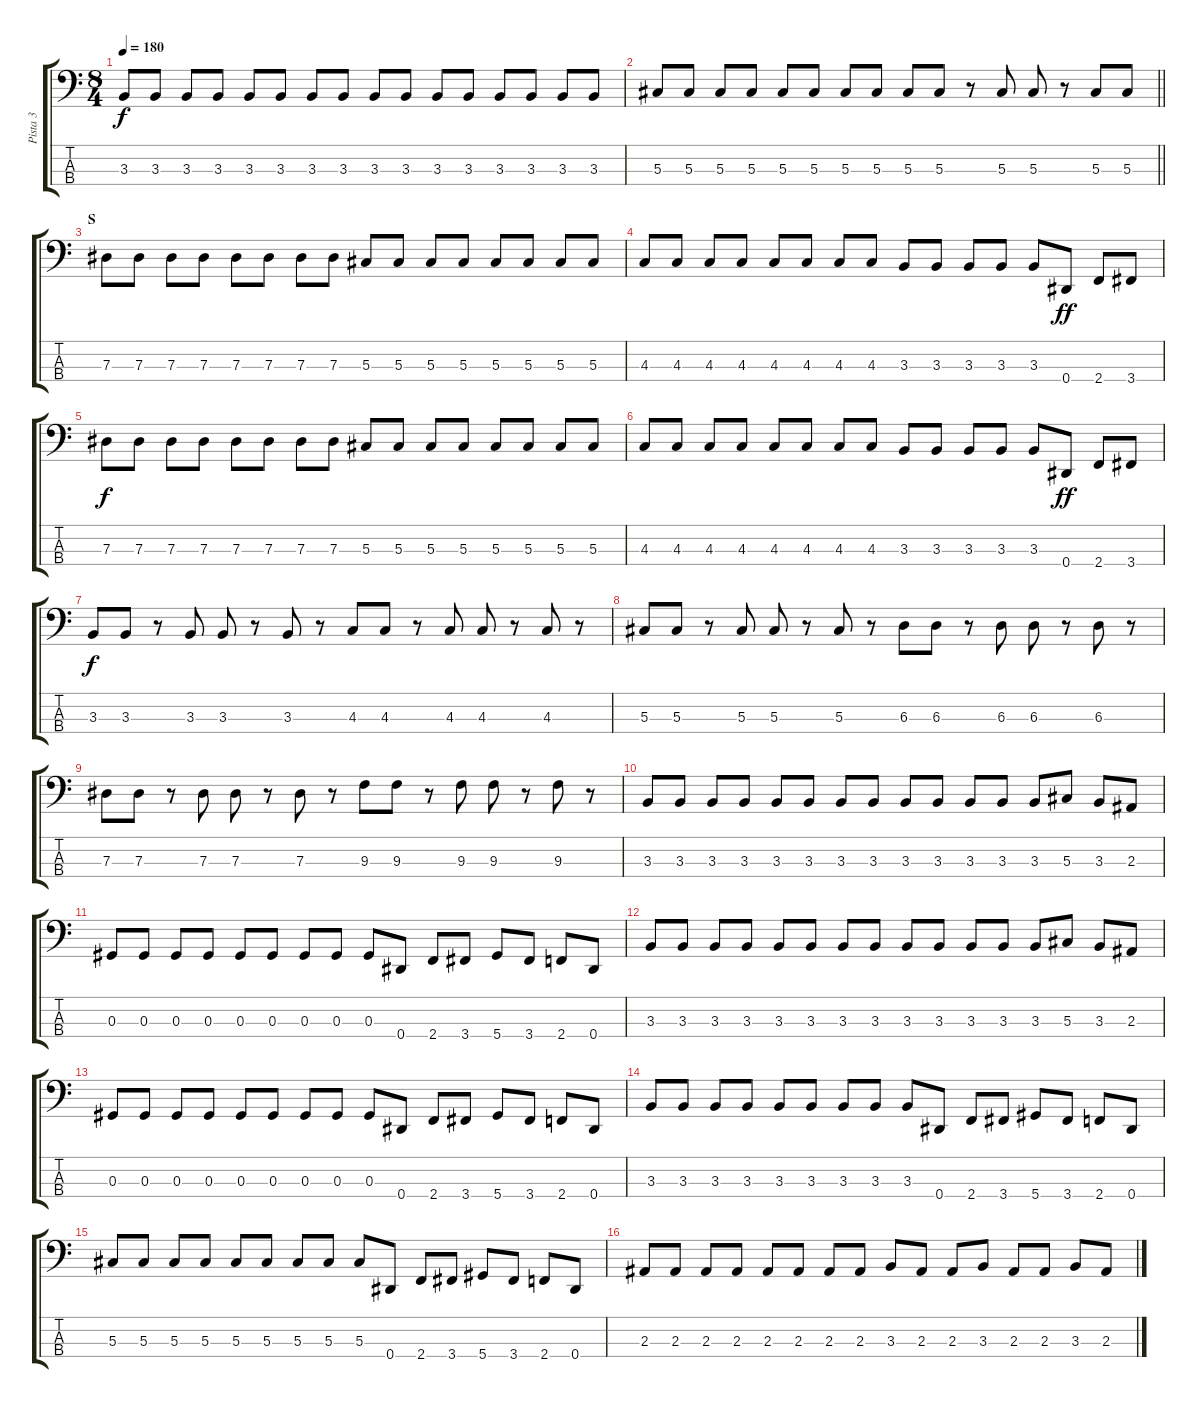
\track ("Pista 3" "Pista 3") {instrument electricbassfinger}
\staff {score tabs}
\tuning (Gb2 Db2 Ab1 Eb1) {hide}
\ts (8 4)
\tempo 180
\clef f4
\ks c
3.3.8{dy f} 3.3.8 3.3.8 3.3.8 3.3.8 3.3.8 3.3.8 3.3.8 3.3.8 3.3.8 3.3.8 3.3.8 3.3.8 3.3.8 3.3.8 3.3.8 |
\barLineRight lightlight
5.3.8 5.3.8 5.3.8 5.3.8 5.3.8 5.3.8 5.3.8 5.3.8 5.3.8 5.3.8 r.8 5.3.8 5.3.8 r.8 5.3.8 5.3.8 |
\section ("" "S")
7.3.8 7.3.8 7.3.8 7.3.8 7.3.8 7.3.8 7.3.8 7.3.8 5.3.8 5.3.8 5.3.8 5.3.8 5.3.8 5.3.8 5.3.8 5.3.8 |
4.3.8 4.3.8 4.3.8 4.3.8 4.3.8 4.3.8 4.3.8 4.3.8 3.3.8 3.3.8 3.3.8 3.3.8 3.3.8 0.4.8{dy ff} 2.4.8 3.4.8 |
7.3.8{dy f} 7.3.8 7.3.8 7.3.8 7.3.8 7.3.8 7.3.8 7.3.8 5.3.8 5.3.8 5.3.8 5.3.8 5.3.8 5.3.8 5.3.8 5.3.8 |
4.3.8 4.3.8 4.3.8 4.3.8 4.3.8 4.3.8 4.3.8 4.3.8 3.3.8 3.3.8 3.3.8 3.3.8 3.3.8 0.4.8{dy ff} 2.4.8 3.4.8 |
3.3.8{dy f} 3.3.8 r.8 3.3.8 3.3.8 r.8 3.3.8 r.8 4.3.8 4.3.8 r.8 4.3.8 4.3.8 r.8 4.3.8 r.8 |
5.3.8 5.3.8 r.8 5.3.8 5.3.8 r.8 5.3.8 r.8 6.3.8 6.3.8 r.8 6.3.8 6.3.8 r.8 6.3.8 r.8 |
7.3.8 7.3.8 r.8 7.3.8 7.3.8 r.8 7.3.8 r.8 9.3.8 9.3.8 r.8 9.3.8 9.3.8 r.8 9.3.8 r.8 |
3.3.8 3.3.8 3.3.8 3.3.8 3.3.8 3.3.8 3.3.8 3.3.8 3.3.8 3.3.8 3.3.8 3.3.8 3.3.8 5.3.8 3.3.8 2.3.8 |
0.3.8 0.3.8 0.3.8 0.3.8 0.3.8 0.3.8 0.3.8 0.3.8 0.3.8 0.4.8 2.4.8 3.4.8 5.4.8 3.4.8 2.4.8 0.4.8 |
3.3.8 3.3.8 3.3.8 3.3.8 3.3.8 3.3.8 3.3.8 3.3.8 3.3.8 3.3.8 3.3.8 3.3.8 3.3.8 5.3.8 3.3.8 2.3.8 |
0.3.8 0.3.8 0.3.8 0.3.8 0.3.8 0.3.8 0.3.8 0.3.8 0.3.8 0.4.8 2.4.8 3.4.8 5.4.8 3.4.8 2.4.8 0.4.8 |
3.3.8 3.3.8 3.3.8 3.3.8 3.3.8 3.3.8 3.3.8 3.3.8 3.3.8 0.4.8 2.4.8 3.4.8 5.4.8 3.4.8 2.4.8 0.4.8 |
5.3.8 5.3.8 5.3.8 5.3.8 5.3.8 5.3.8 5.3.8 5.3.8 5.3.8 0.4.8 2.4.8 3.4.8 5.4.8 3.4.8 2.4.8 0.4.8 |
2.3.8 2.3.8 2.3.8 2.3.8 2.3.8 2.3.8 2.3.8 2.3.8 3.3.8 2.3.8 2.3.8 3.3.8 2.3.8 2.3.8 3.3.8 2.3.8
